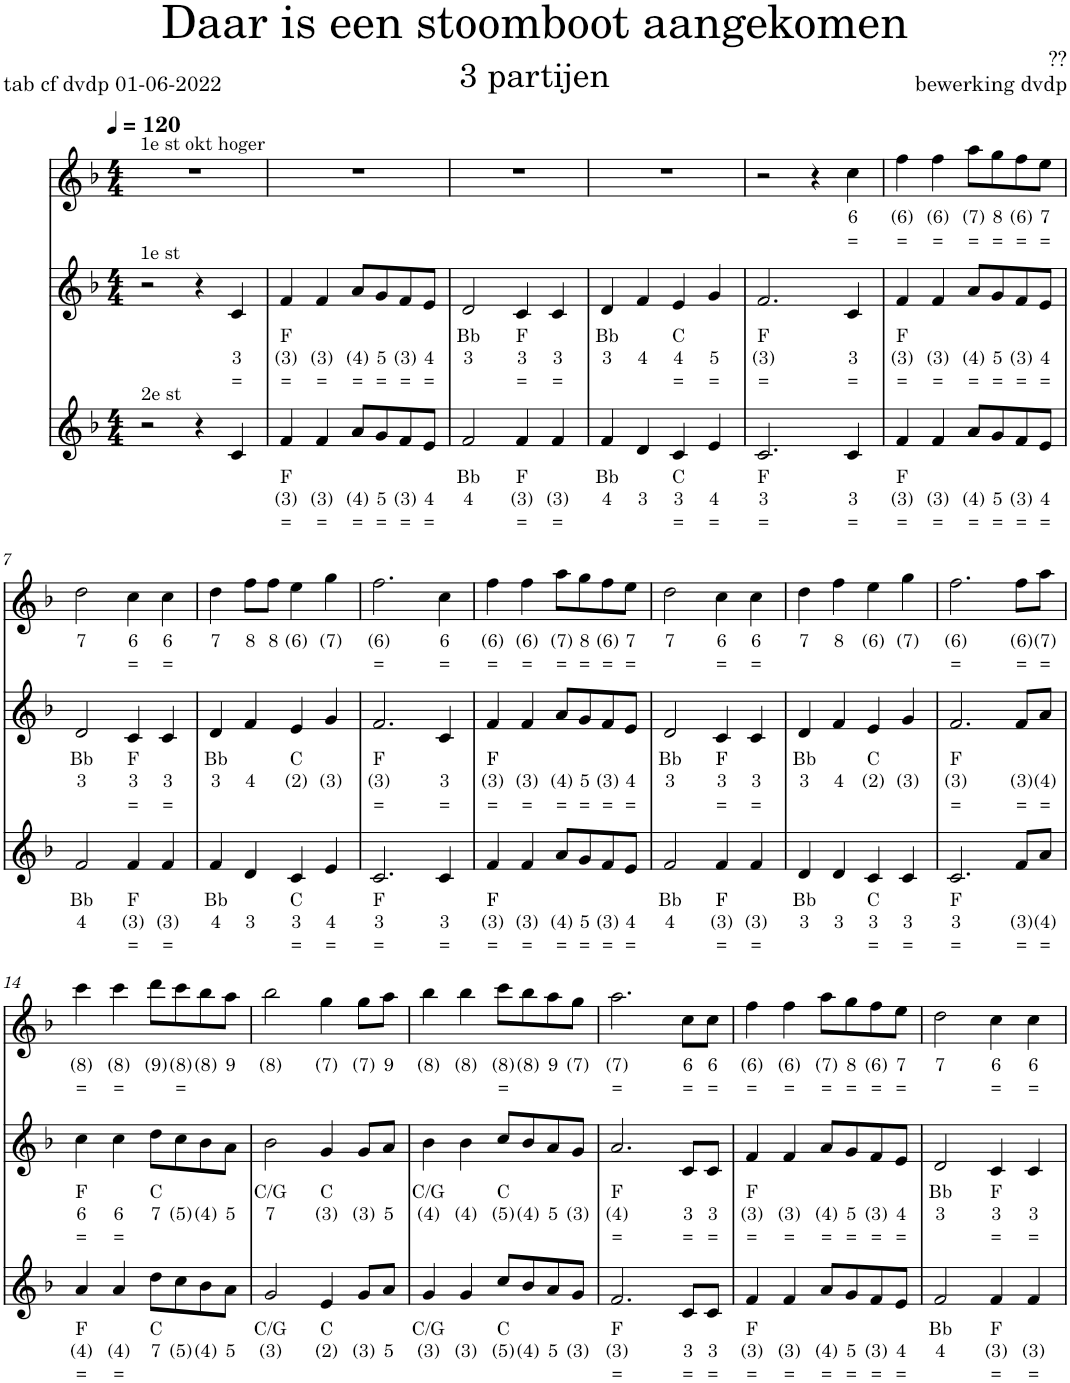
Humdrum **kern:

**kern	**text	**text	**text	**kern	**text	**text	**text	**kern	**text	**text
*part3	*part3	*part3	*part3	*part2	*part2	*part2	*part2	*part1	*part1	*part1
*staff3	*staff3	*staff3	*staff3	*staff2	*staff2	*staff2	*staff2	*staff1	*staff1	*staff1
*I"Viool	*	*	*	*I"Piano, Piano/Keyboard	*	*	*	*I"Blokfluit, Blokfluit/Zang	*	*
*clefG2	*	*	*	*clefG2	*	*	*	*clefG2	*	*
*k[b-]	*	*	*	*k[b-]	*	*	*	*k[b-]	*	*
*M4/4	*	*	*	*M4/4	*	*	*	*M4/4	*	*
*MM120	*	*	*	*MM120	*	*	*	*MM120	*	*
=1	=1	=1	=1	=1	=1	=1	=1	=1	=1	=1
!	!	!	!	!	!	!	!	!LO:TX:a:t=1e st okt hoger	!	!
!	!	!	!	!LO:TX:a:t=1e st	!	!	!	!	!	!
!LO:TX:a:t=2e st	!	!	!	!	!	!	!	!	!	!
2r	.	.	.	2r	.	.	.	1r	.	.
4r	.	.	.	4r	.	.	.	.	.	.
!	!	!	!	!	!	!LO:LY:b	!LO:LY:b	!	!	!
4c/	.	.	.	4c/	.	3	=	.	.	.
=2	=2	=2	=2	=2	=2	=2	=2	=2	=2	=2
!	!LO:LY:b	!LO:LY:b	!LO:LY:b	!	!LO:LY:b	!LO:LY:b	!LO:LY:b	!	!	!
4f/	F	(3)	=	4f/	F	(3)	=	1r	.	.
!	!	!LO:LY:b	!LO:LY:b	!	!	!LO:LY:b	!LO:LY:b	!	!	!
4f/	.	(3)	=	4f/	.	(3)	=	.	.	.
!	!	!LO:LY:b	!LO:LY:b	!	!	!LO:LY:b	!LO:LY:b	!	!	!
8a/L	.	(4)	=	8a/L	.	(4)	=	.	.	.
!	!	!LO:LY:b	!LO:LY:b	!	!	!LO:LY:b	!LO:LY:b	!	!	!
8g/	.	5	=	8g/	.	5	=	.	.	.
!	!	!LO:LY:b	!LO:LY:b	!	!	!LO:LY:b	!LO:LY:b	!	!	!
8f/	.	(3)	=	8f/	.	(3)	=	.	.	.
!	!	!LO:LY:b	!LO:LY:b	!	!	!LO:LY:b	!LO:LY:b	!	!	!
8e/J	.	4	=	8e/J	.	4	=	.	.	.
=3	=3	=3	=3	=3	=3	=3	=3	=3	=3	=3
!	!LO:LY:b	!LO:LY:b	!	!	!LO:LY:b	!LO:LY:b	!	!	!	!
2f/	Bb	4	.	2d/	Bb	3	.	1r	.	.
!	!LO:LY:b	!LO:LY:b	!LO:LY:b	!	!LO:LY:b	!LO:LY:b	!LO:LY:b	!	!	!
4f/	F	(3)	=	4c/	F	3	=	.	.	.
!	!	!LO:LY:b	!LO:LY:b	!	!	!LO:LY:b	!LO:LY:b	!	!	!
4f/	.	(3)	=	4c/	.	3	=	.	.	.
=4	=4	=4	=4	=4	=4	=4	=4	=4	=4	=4
!	!LO:LY:b	!LO:LY:b	!	!	!LO:LY:b	!LO:LY:b	!	!	!	!
4f/	Bb	4	.	4d/	Bb	3	.	1r	.	.
!	!	!LO:LY:b	!	!	!	!LO:LY:b	!	!	!	!
4d/	.	3	.	4f/	.	4	.	.	.	.
!	!LO:LY:b	!LO:LY:b	!LO:LY:b	!	!LO:LY:b	!LO:LY:b	!LO:LY:b	!	!	!
4c/	C	3	=	4e/	C	4	=	.	.	.
!	!	!LO:LY:b	!LO:LY:b	!	!	!LO:LY:b	!LO:LY:b	!	!	!
4e/	.	4	=	4g/	.	5	=	.	.	.
=5	=5	=5	=5	=5	=5	=5	=5	=5	=5	=5
!	!LO:LY:b	!LO:LY:b	!LO:LY:b	!	!LO:LY:b	!LO:LY:b	!LO:LY:b	!	!	!
2.c/	F	3	=	2.f/	F	(3)	=	2r	.	.
.	.	.	.	.	.	.	.	4r	.	.
!	!	!LO:LY:b	!LO:LY:b	!	!	!LO:LY:b	!LO:LY:b	!	!LO:LY:b	!LO:LY:b
4c/	.	3	=	4c/	.	3	=	4cc\	6	=
=6	=6	=6	=6	=6	=6	=6	=6	=6	=6	=6
!	!LO:LY:b	!LO:LY:b	!LO:LY:b	!	!LO:LY:b	!LO:LY:b	!LO:LY:b	!	!LO:LY:b	!LO:LY:b
4f/	F	(3)	=	4f/	F	(3)	=	4ff\	(6)	=
!	!	!LO:LY:b	!LO:LY:b	!	!	!LO:LY:b	!LO:LY:b	!	!LO:LY:b	!LO:LY:b
4f/	.	(3)	=	4f/	.	(3)	=	4ff\	(6)	=
!	!	!LO:LY:b	!LO:LY:b	!	!	!LO:LY:b	!LO:LY:b	!	!LO:LY:b	!LO:LY:b
8a/L	.	(4)	=	8a/L	.	(4)	=	8aa\L	(7)	=
!	!	!LO:LY:b	!LO:LY:b	!	!	!LO:LY:b	!LO:LY:b	!	!LO:LY:b	!LO:LY:b
8g/	.	5	=	8g/	.	5	=	8gg\	8	=
!	!	!LO:LY:b	!LO:LY:b	!	!	!LO:LY:b	!LO:LY:b	!	!LO:LY:b	!LO:LY:b
8f/	.	(3)	=	8f/	.	(3)	=	8ff\	(6)	=
!	!	!LO:LY:b	!LO:LY:b	!	!	!LO:LY:b	!LO:LY:b	!	!LO:LY:b	!LO:LY:b
8e/J	.	4	=	8e/J	.	4	=	8ee\J	7	=
!!LO:LB:g=z
=7	=7	=7	=7	=7	=7	=7	=7	=7	=7	=7
!	!LO:LY:b	!LO:LY:b	!	!	!LO:LY:b	!LO:LY:b	!	!	!LO:LY:b	!
2f/	Bb	4	.	2d/	Bb	3	.	2dd\	7	.
!	!LO:LY:b	!LO:LY:b	!LO:LY:b	!	!LO:LY:b	!LO:LY:b	!LO:LY:b	!	!LO:LY:b	!LO:LY:b
4f/	F	(3)	=	4c/	F	3	=	4cc\	6	=
!	!	!LO:LY:b	!LO:LY:b	!	!	!LO:LY:b	!LO:LY:b	!	!LO:LY:b	!LO:LY:b
4f/	.	(3)	=	4c/	.	3	=	4cc\	6	=
=8	=8	=8	=8	=8	=8	=8	=8	=8	=8	=8
!	!LO:LY:b	!LO:LY:b	!	!	!LO:LY:b	!LO:LY:b	!	!	!LO:LY:b	!
4f/	Bb	4	.	4d/	Bb	3	.	4dd\	7	.
!	!	!LO:LY:b	!	!	!	!LO:LY:b	!	!	!LO:LY:b	!
4d/	.	3	.	4f/	.	4	.	8ff\L	8	.
!	!	!	!	!	!	!	!	!	!LO:LY:b	!
.	.	.	.	.	.	.	.	8ff\J	8	.
!	!LO:LY:b	!LO:LY:b	!LO:LY:b	!	!LO:LY:b	!LO:LY:b	!	!	!LO:LY:b	!
4c/	C	3	=	4e/	C	(2)	.	4ee\	(6)	.
!	!	!LO:LY:b	!LO:LY:b	!	!	!LO:LY:b	!	!	!LO:LY:b	!
4e/	.	4	=	4g/	.	(3)	.	4gg\	(7)	.
=9	=9	=9	=9	=9	=9	=9	=9	=9	=9	=9
!	!LO:LY:b	!LO:LY:b	!LO:LY:b	!	!LO:LY:b	!LO:LY:b	!LO:LY:b	!	!LO:LY:b	!LO:LY:b
2.c/	F	3	=	2.f/	F	(3)	=	2.ff\	(6)	=
!	!	!LO:LY:b	!LO:LY:b	!	!	!LO:LY:b	!LO:LY:b	!	!LO:LY:b	!LO:LY:b
4c/	.	3	=	4c/	.	3	=	4cc\	6	=
=10	=10	=10	=10	=10	=10	=10	=10	=10	=10	=10
!	!LO:LY:b	!LO:LY:b	!LO:LY:b	!	!LO:LY:b	!LO:LY:b	!LO:LY:b	!	!LO:LY:b	!LO:LY:b
4f/	F	(3)	=	4f/	F	(3)	=	4ff\	(6)	=
!	!	!LO:LY:b	!LO:LY:b	!	!	!LO:LY:b	!LO:LY:b	!	!LO:LY:b	!LO:LY:b
4f/	.	(3)	=	4f/	.	(3)	=	4ff\	(6)	=
!	!	!LO:LY:b	!LO:LY:b	!	!	!LO:LY:b	!LO:LY:b	!	!LO:LY:b	!LO:LY:b
8a/L	.	(4)	=	8a/L	.	(4)	=	8aa\L	(7)	=
!	!	!LO:LY:b	!LO:LY:b	!	!	!LO:LY:b	!LO:LY:b	!	!LO:LY:b	!LO:LY:b
8g/	.	5	=	8g/	.	5	=	8gg\	8	=
!	!	!LO:LY:b	!LO:LY:b	!	!	!LO:LY:b	!LO:LY:b	!	!LO:LY:b	!LO:LY:b
8f/	.	(3)	=	8f/	.	(3)	=	8ff\	(6)	=
!	!	!LO:LY:b	!LO:LY:b	!	!	!LO:LY:b	!LO:LY:b	!	!LO:LY:b	!LO:LY:b
8e/J	.	4	=	8e/J	.	4	=	8ee\J	7	=
=11	=11	=11	=11	=11	=11	=11	=11	=11	=11	=11
!	!LO:LY:b	!LO:LY:b	!	!	!LO:LY:b	!LO:LY:b	!	!	!LO:LY:b	!
2f/	Bb	4	.	2d/	Bb	3	.	2dd\	7	.
!	!LO:LY:b	!LO:LY:b	!LO:LY:b	!	!LO:LY:b	!LO:LY:b	!LO:LY:b	!	!LO:LY:b	!LO:LY:b
4f/	F	(3)	=	4c/	F	3	=	4cc\	6	=
!	!	!LO:LY:b	!LO:LY:b	!	!	!LO:LY:b	!LO:LY:b	!	!LO:LY:b	!LO:LY:b
4f/	.	(3)	=	4c/	.	3	=	4cc\	6	=
=12	=12	=12	=12	=12	=12	=12	=12	=12	=12	=12
!	!LO:LY:b	!LO:LY:b	!	!	!LO:LY:b	!LO:LY:b	!	!	!LO:LY:b	!
4d/	Bb	3	.	4d/	Bb	3	.	4dd\	7	.
!	!	!LO:LY:b	!	!	!	!LO:LY:b	!	!	!LO:LY:b	!
4d/	.	3	.	4f/	.	4	.	4ff\	8	.
!	!LO:LY:b	!LO:LY:b	!LO:LY:b	!	!LO:LY:b	!LO:LY:b	!	!	!LO:LY:b	!
4c/	C	3	=	4e/	C	(2)	.	4ee\	(6)	.
!	!	!LO:LY:b	!LO:LY:b	!	!	!LO:LY:b	!	!	!LO:LY:b	!
4c/	.	3	=	4g/	.	(3)	.	4gg\	(7)	.
=13	=13	=13	=13	=13	=13	=13	=13	=13	=13	=13
!	!LO:LY:b	!LO:LY:b	!LO:LY:b	!	!LO:LY:b	!LO:LY:b	!LO:LY:b	!	!LO:LY:b	!LO:LY:b
2.c/	F	3	=	2.f/	F	(3)	=	2.ff\	(6)	=
!	!	!LO:LY:b	!LO:LY:b	!	!	!LO:LY:b	!LO:LY:b	!	!LO:LY:b	!LO:LY:b
8f/L	.	(3)	=	8f/L	.	(3)	=	8ff\L	(6)	=
!	!	!LO:LY:b	!LO:LY:b	!	!	!LO:LY:b	!LO:LY:b	!	!LO:LY:b	!LO:LY:b
8a/J	.	(4)	=	8a/J	.	(4)	=	8aa\J	(7)	=
!!LO:LB:g=z
=14	=14	=14	=14	=14	=14	=14	=14	=14	=14	=14
!	!LO:LY:b	!LO:LY:b	!LO:LY:b	!	!LO:LY:b	!LO:LY:b	!LO:LY:b	!	!LO:LY:b	!LO:LY:b
4a/	F	(4)	=	4cc\	F	6	=	4ccc\	(8)	=
!	!	!LO:LY:b	!LO:LY:b	!	!	!LO:LY:b	!LO:LY:b	!	!LO:LY:b	!LO:LY:b
4a/	.	(4)	=	4cc\	.	6	=	4ccc\	(8)	=
!	!LO:LY:b	!LO:LY:b	!	!	!LO:LY:b	!LO:LY:b	!	!	!LO:LY:b	!
8dd\L	C	7	.	8dd\L	C	7	.	8ddd\L	(9)	.
!	!	!LO:LY:b	!	!	!	!LO:LY:b	!	!	!LO:LY:b	!LO:LY:b
8cc\	.	(5)	.	8cc\	.	(5)	.	8ccc\	(8)	=
!	!	!LO:LY:b	!	!	!	!LO:LY:b	!	!	!LO:LY:b	!
8b-\	.	(4)	.	8b-\	.	(4)	.	8bb-\	(8)	.
!	!	!LO:LY:b	!	!	!	!LO:LY:b	!	!	!LO:LY:b	!
8a\J	.	5	.	8a\J	.	5	.	8aa\J	9	.
=15	=15	=15	=15	=15	=15	=15	=15	=15	=15	=15
!	!LO:LY:b	!LO:LY:b	!	!	!LO:LY:b	!LO:LY:b	!	!	!LO:LY:b	!
2g/	C/G	(3)	.	2b-\	C/G	7	.	2bb-\	(8)	.
!	!LO:LY:b	!LO:LY:b	!	!	!LO:LY:b	!LO:LY:b	!	!	!LO:LY:b	!
4e/	C	(2)	.	4g/	C	(3)	.	4gg\	(7)	.
!	!	!LO:LY:b	!	!	!	!LO:LY:b	!	!	!LO:LY:b	!
8g/L	.	(3)	.	8g/L	.	(3)	.	8gg\L	(7)	.
!	!	!LO:LY:b	!	!	!	!LO:LY:b	!	!	!LO:LY:b	!
8a/J	.	5	.	8a/J	.	5	.	8aa\J	9	.
=16	=16	=16	=16	=16	=16	=16	=16	=16	=16	=16
!	!LO:LY:b	!LO:LY:b	!	!	!LO:LY:b	!LO:LY:b	!	!	!LO:LY:b	!
4g/	C/G	(3)	.	4b-\	C/G	(4)	.	4bb-\	(8)	.
!	!	!LO:LY:b	!	!	!	!LO:LY:b	!	!	!LO:LY:b	!
4g/	.	(3)	.	4b-\	.	(4)	.	4bb-\	(8)	.
!	!LO:LY:b	!LO:LY:b	!	!	!LO:LY:b	!LO:LY:b	!	!	!LO:LY:b	!LO:LY:b
8cc/L	C	(5)	.	8cc/L	C	(5)	.	8ccc\L	(8)	=
!	!	!LO:LY:b	!	!	!	!LO:LY:b	!	!	!LO:LY:b	!
8b-/	.	(4)	.	8b-/	.	(4)	.	8bb-\	(8)	.
!	!	!LO:LY:b	!	!	!	!LO:LY:b	!	!	!LO:LY:b	!
8a/	.	5	.	8a/	.	5	.	8aa\	9	.
!	!	!LO:LY:b	!	!	!	!LO:LY:b	!	!	!LO:LY:b	!
8g/J	.	(3)	.	8g/J	.	(3)	.	8gg\J	(7)	.
=17	=17	=17	=17	=17	=17	=17	=17	=17	=17	=17
!	!LO:LY:b	!LO:LY:b	!LO:LY:b	!	!LO:LY:b	!LO:LY:b	!LO:LY:b	!	!LO:LY:b	!LO:LY:b
2.f/	F	(3)	=	2.a/	F	(4)	=	2.aa\	(7)	=
!	!	!LO:LY:b	!LO:LY:b	!	!	!LO:LY:b	!LO:LY:b	!	!LO:LY:b	!LO:LY:b
8c/L	.	3	=	8c/L	.	3	=	8cc\L	6	=
!	!	!LO:LY:b	!LO:LY:b	!	!	!LO:LY:b	!LO:LY:b	!	!LO:LY:b	!LO:LY:b
8c/J	.	3	=	8c/J	.	3	=	8cc\J	6	=
=18	=18	=18	=18	=18	=18	=18	=18	=18	=18	=18
!	!LO:LY:b	!LO:LY:b	!LO:LY:b	!	!LO:LY:b	!LO:LY:b	!LO:LY:b	!	!LO:LY:b	!LO:LY:b
4f/	F	(3)	=	4f/	F	(3)	=	4ff\	(6)	=
!	!	!LO:LY:b	!LO:LY:b	!	!	!LO:LY:b	!LO:LY:b	!	!LO:LY:b	!LO:LY:b
4f/	.	(3)	=	4f/	.	(3)	=	4ff\	(6)	=
!	!	!LO:LY:b	!LO:LY:b	!	!	!LO:LY:b	!LO:LY:b	!	!LO:LY:b	!LO:LY:b
8a/L	.	(4)	=	8a/L	.	(4)	=	8aa\L	(7)	=
!	!	!LO:LY:b	!LO:LY:b	!	!	!LO:LY:b	!LO:LY:b	!	!LO:LY:b	!LO:LY:b
8g/	.	5	=	8g/	.	5	=	8gg\	8	=
!	!	!LO:LY:b	!LO:LY:b	!	!	!LO:LY:b	!LO:LY:b	!	!LO:LY:b	!LO:LY:b
8f/	.	(3)	=	8f/	.	(3)	=	8ff\	(6)	=
!	!	!LO:LY:b	!LO:LY:b	!	!	!LO:LY:b	!LO:LY:b	!	!LO:LY:b	!LO:LY:b
8e/J	.	4	=	8e/J	.	4	=	8ee\J	7	=
=19	=19	=19	=19	=19	=19	=19	=19	=19	=19	=19
!	!LO:LY:b	!LO:LY:b	!	!	!LO:LY:b	!LO:LY:b	!	!	!LO:LY:b	!
2f/	Bb	4	.	2d/	Bb	3	.	2dd\	7	.
!	!LO:LY:b	!LO:LY:b	!LO:LY:b	!	!LO:LY:b	!LO:LY:b	!LO:LY:b	!	!LO:LY:b	!LO:LY:b
4f/	F	(3)	=	4c/	F	3	=	4cc\	6	=
!	!	!LO:LY:b	!LO:LY:b	!	!	!LO:LY:b	!LO:LY:b	!	!LO:LY:b	!LO:LY:b
4f/	.	(3)	=	4c/	.	3	=	4cc\	6	=
=	=	=	=	=	=	=	=	=	=	=
*-	*-	*-	*-	*-	*-	*-	*-	*-	*-	*-
